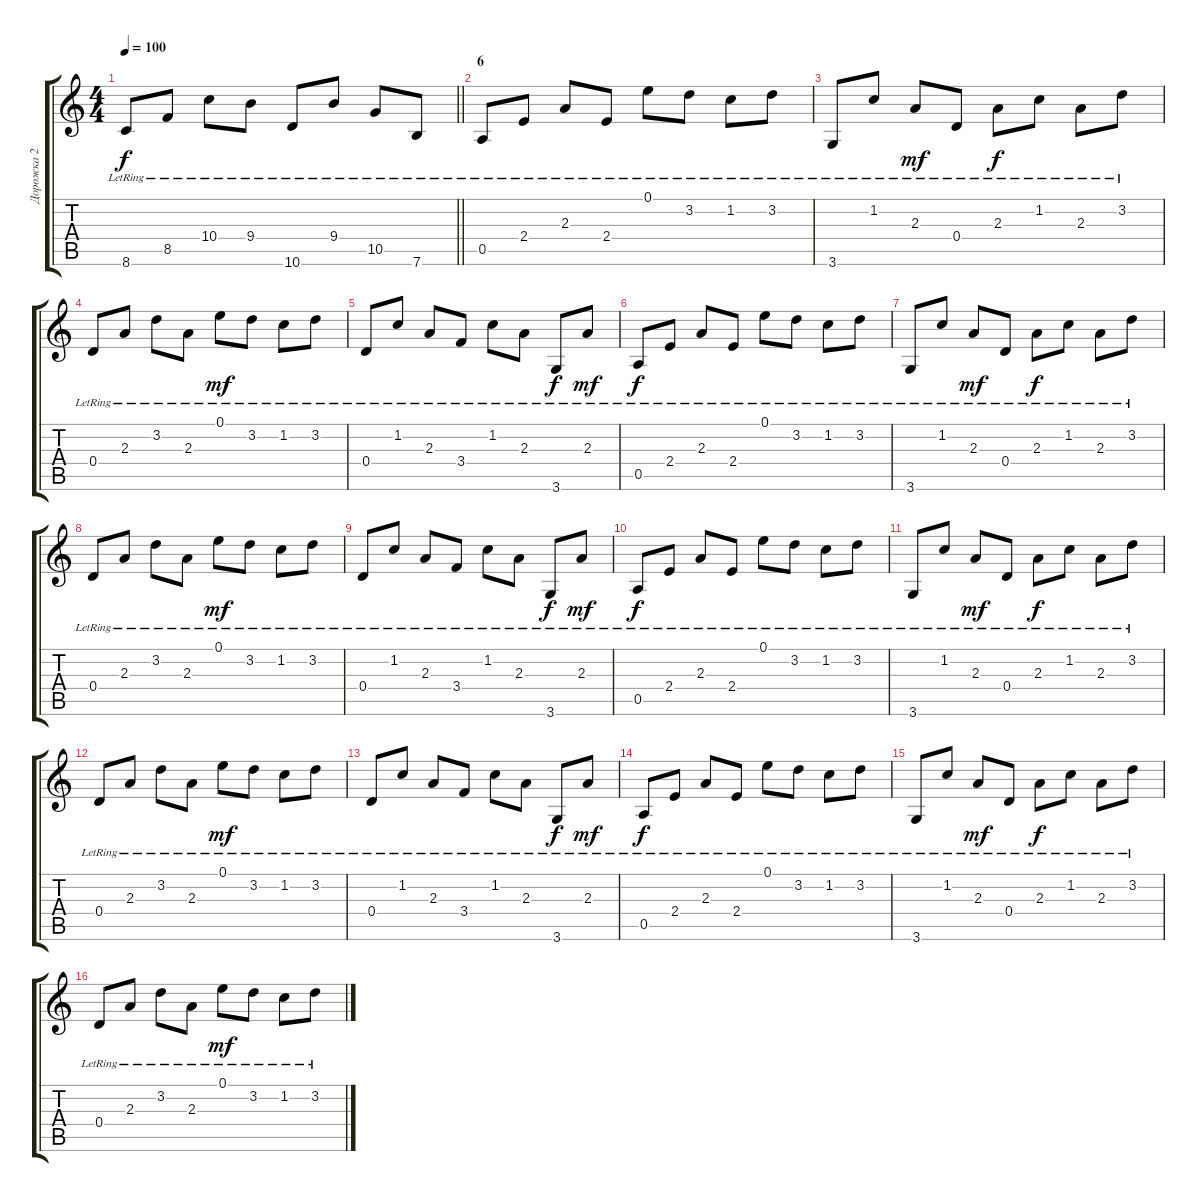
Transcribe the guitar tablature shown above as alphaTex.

\track ("Дорожка 2" "Дорожка 2") {instrument electricguitarclean}
\staff {score tabs}
\tuning (E4 B3 G3 D3 A2 E2) {hide}
\ts (4 4)
\tempo 100
\clef g2
\barLineRight lightlight
\ks c
8.6{lr}.8{dy f} 8.5{lr}.8 10.4{lr}.8 9.4{lr}.8 10.6{lr}.8 9.4{lr}.8 10.5{lr}.8 7.6{lr}.8 |
\section ("" "6")
0.5{lr}.8 2.4{lr}.8 2.3{lr}.8 2.4{lr}.8 0.1{lr}.8 3.2{lr}.8 1.2{lr}.8 3.2{lr}.8 |
3.6{lr}.8 1.2{lr}.8 2.3{lr}.8{dy mf} 0.4{lr}.8 2.3{lr}.8{dy f} 1.2{lr}.8 2.3{lr}.8 3.2{lr}.8 |
0.4{lr}.8 2.3{lr}.8 3.2{lr}.8 2.3{lr}.8 0.1{lr}.8{dy mf} 3.2{lr}.8 1.2{lr}.8 3.2{lr}.8 |
0.4{lr}.8 1.2{lr}.8 2.3{lr}.8 3.4{lr}.8 1.2{lr}.8 2.3{lr}.8 3.6{lr}.8{dy f} 2.3{lr}.8{dy mf} |
0.5{lr}.8{dy f} 2.4{lr}.8 2.3{lr}.8 2.4{lr}.8 0.1{lr}.8 3.2{lr}.8 1.2{lr}.8 3.2{lr}.8 |
3.6{lr}.8 1.2{lr}.8 2.3{lr}.8{dy mf} 0.4{lr}.8 2.3{lr}.8{dy f} 1.2{lr}.8 2.3{lr}.8 3.2{lr}.8 |
0.4{lr}.8 2.3{lr}.8 3.2{lr}.8 2.3{lr}.8 0.1{lr}.8{dy mf} 3.2{lr}.8 1.2{lr}.8 3.2{lr}.8 |
0.4{lr}.8 1.2{lr}.8 2.3{lr}.8 3.4{lr}.8 1.2{lr}.8 2.3{lr}.8 3.6{lr}.8{dy f} 2.3{lr}.8{dy mf} |
0.5{lr}.8{dy f} 2.4{lr}.8 2.3{lr}.8 2.4{lr}.8 0.1{lr}.8 3.2{lr}.8 1.2{lr}.8 3.2{lr}.8 |
3.6{lr}.8 1.2{lr}.8 2.3{lr}.8{dy mf} 0.4{lr}.8 2.3{lr}.8{dy f} 1.2{lr}.8 2.3{lr}.8 3.2{lr}.8 |
0.4{lr}.8 2.3{lr}.8 3.2{lr}.8 2.3{lr}.8 0.1{lr}.8{dy mf} 3.2{lr}.8 1.2{lr}.8 3.2{lr}.8 |
0.4{lr}.8 1.2{lr}.8 2.3{lr}.8 3.4{lr}.8 1.2{lr}.8 2.3{lr}.8 3.6{lr}.8{dy f} 2.3{lr}.8{dy mf} |
0.5{lr}.8{dy f} 2.4{lr}.8 2.3{lr}.8 2.4{lr}.8 0.1{lr}.8 3.2{lr}.8 1.2{lr}.8 3.2{lr}.8 |
3.6{lr}.8 1.2{lr}.8 2.3{lr}.8{dy mf} 0.4{lr}.8 2.3{lr}.8{dy f} 1.2{lr}.8 2.3{lr}.8 3.2{lr}.8 |
0.4{lr}.8 2.3{lr}.8 3.2{lr}.8 2.3{lr}.8 0.1{lr}.8{dy mf} 3.2{lr}.8 1.2{lr}.8 3.2{lr}.8
